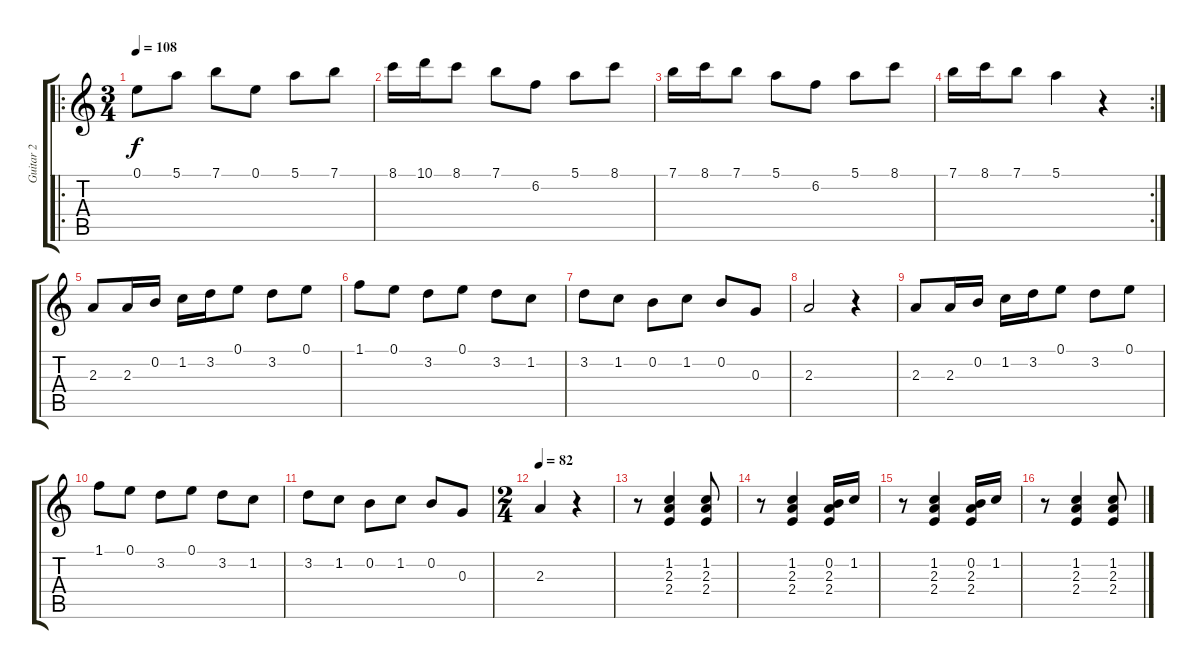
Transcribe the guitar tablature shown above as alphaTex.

\track ("Guitar 2" "Guitar 2") {instrument acousticguitarnylon}
\staff {score tabs}
\tuning (E4 B3 G3 D3 A2 E2) {hide}
\ro
\ts (3 4)
\tempo 108
\clef g2
\ks c
0.1.8{dy f instrument acousticguitarnylon} 5.1.8 7.1.8 0.1.8 5.1.8 7.1.8 |
8.1.16 10.1.16 8.1.8 7.1.8 6.2.8 5.1.8 8.1.8 |
7.1.16 8.1.16 7.1.8 5.1.8 6.2.8 5.1.8 8.1.8 |
\rc 2
7.1.16 8.1.16 7.1.8 5.1.4 r.4 |
2.3.8 2.3.16 0.2.16 1.2.16 3.2.16 0.1.8 3.2.8 0.1.8 |
1.1.8 0.1.8 3.2.8 0.1.8 3.2.8 1.2.8 |
3.2.8 1.2.8 0.2.8 1.2.8 0.2.8 0.3.8 |
2.3.2 r.4 |
2.3.8 2.3.16 0.2.16 1.2.16 3.2.16 0.1.8 3.2.8 0.1.8 |
1.1.8 0.1.8 3.2.8 0.1.8 3.2.8 1.2.8 |
3.2.8 1.2.8 0.2.8 1.2.8 0.2.8 0.3.8 |
\ts (2 4)
\tempo 82
2.3.4 r.4 |
r.8 (1.2 2.3 2.4).4 (1.2 2.3 2.4).8 |
r.8 (1.2 2.3 2.4).4 (0.2 2.3 2.4).16 1.2.16 |
r.8 (1.2 2.3 2.4).4 (0.2 2.3 2.4).16 1.2.16 |
r.8 (1.2 2.3 2.4).4 (1.2 2.3 2.4).8
